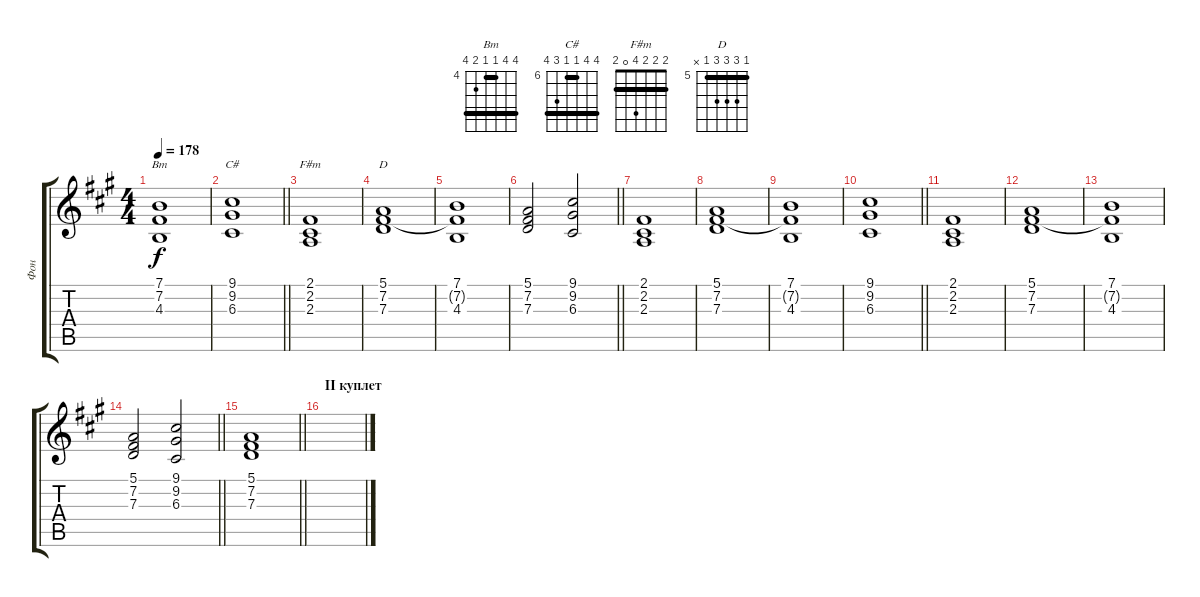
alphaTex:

\track ("Фон" "Фон") {instrument pad2warm}
\staff {score tabs}
\tuning (E4 B3 G3 D3 A2 E2) {hide}
\chord ("Bm" 7 7 4 4 5 7) {firstfret 4 barre (4 7)}
\chord ("C#" 9 9 6 6 8 9) {firstfret 6 barre (6 9)}
\chord ("F#m" 2 2 2 4 0 2) {barre 2}
\chord ("D" 5 7 7 7 5 x) {firstfret 5 barre 5}
\ts (4 4)
\tempo 178
\clef g2
\ks f#minor
(7.1 7.2{t} 4.3).1{ch "Bm" dy f} |
\barLineRight lightlight
(9.1 9.2 6.3).1{ch "C#"} |
(2.1 2.2 2.3).1{ch "F#m"} |
(5.1 7.2 7.3).1{ch "D"} |
(7.1 7.2{t} 4.3).1 |
\barLineRight lightlight
(5.1 7.2 7.3).2 (9.1 9.2 6.3).2 |
(2.1 2.2 2.3).1 |
(5.1 7.2 7.3).1 |
(7.1 7.2{t} 4.3).1 |
\barLineRight lightlight
(9.1 9.2 6.3).1 |
(2.1 2.2 2.3).1 |
(5.1 7.2 7.3).1 |
(7.1 7.2{t} 4.3).1 |
\barLineRight lightlight
(5.1 7.2 7.3).2 (9.1 9.2 6.3).2 |
\barLineRight lightlight
(5.1 7.2 7.3).1 |
\section ("" "II куплет")
